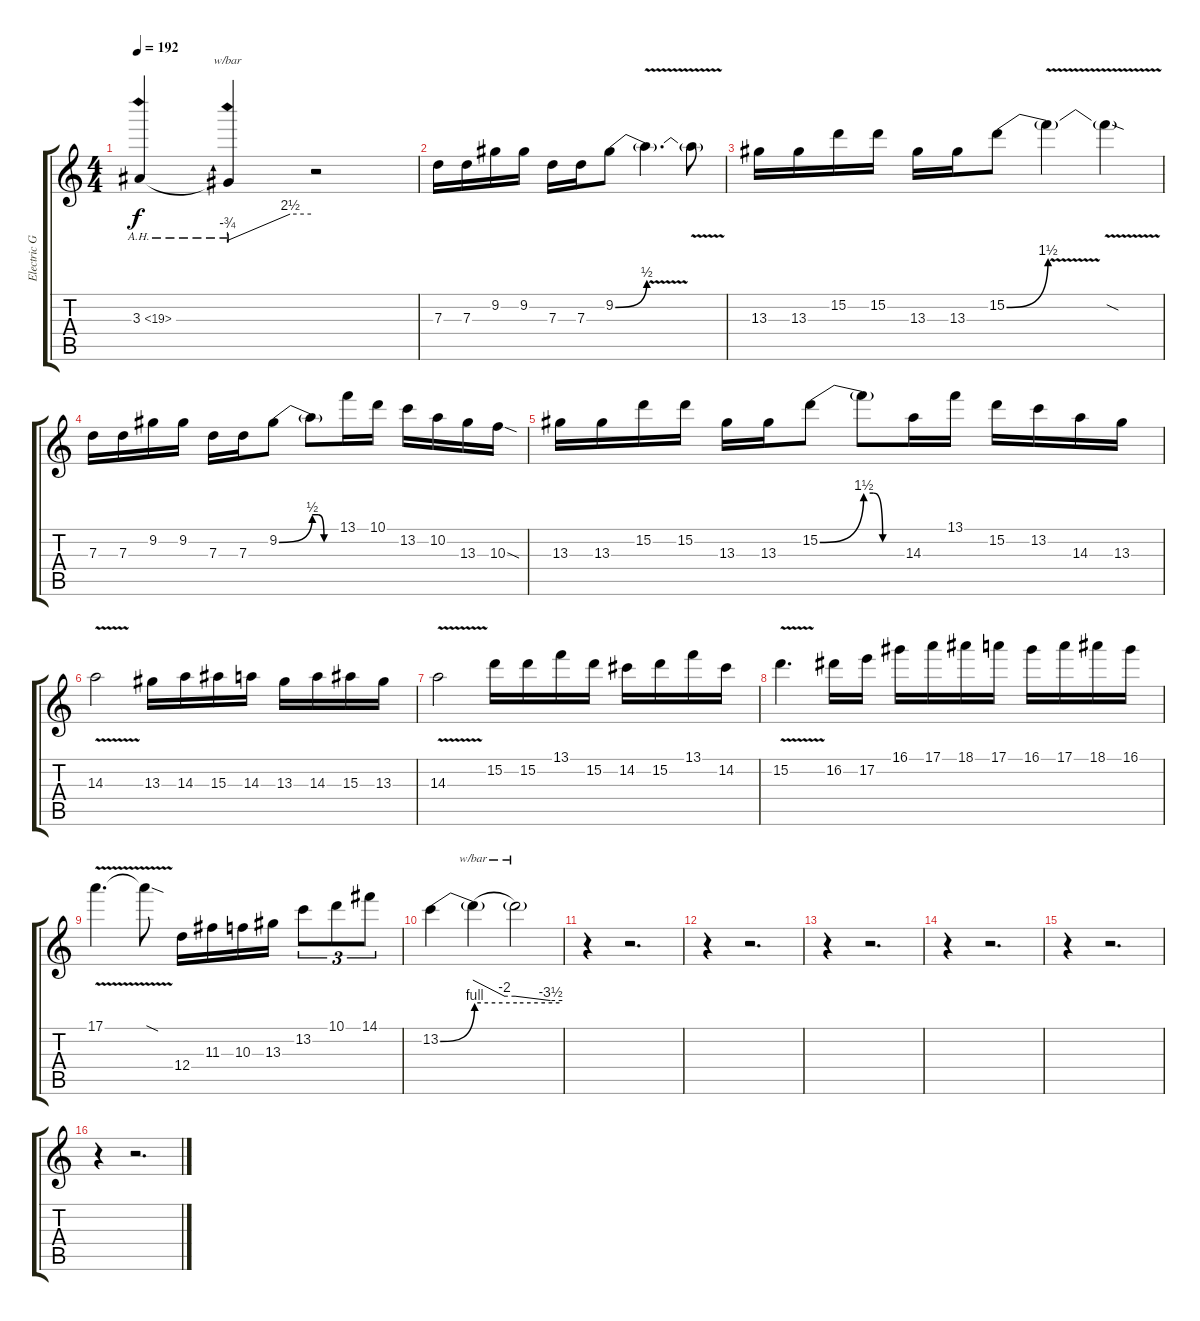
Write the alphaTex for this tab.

\track ("Electric Guitar" "Electric G") {instrument distortionguitar}
\staff {score tabs}
\tuning (E4 B3 G3 D3 A2 D2) {hide}
\ts (4 4)
\tempo 192
\clef g2
\ks c
3.3{ah 16 t}.4{dy f} 3.3{ah 16 t}.4{tbe (custom default 0 -3 45 10 60 10)} r.2 |
7.3.16 7.3.16 9.2.16 9.2.16 7.3.16 7.3.16 9.2{be (bend 0 0 60 2)}.8 9.2{v t}.4{d} 9.2{v t}.8 |
13.3.16 13.3.16 15.2.16 15.2.16 13.3.16 13.3.16 15.2{be (bend 0 0 60 6)}.8 15.2{v t}.4 15.2{v sod t}.4 |
7.3.16 7.3.16 9.2.16 9.2.16 7.3.16 7.3.16 9.2{be (bend 0 0 60 2)}.8 9.2{be (custom 0 2 15 2 30 0 60 0) t}.8 13.1.16 10.1.16 13.2.16 10.2.16 13.3.16 10.3{sod}.16 |
13.3.16 13.3.16 15.2.16 15.2.16 13.3.16 13.3.16 15.2{be (bend 0 0 60 6)}.8 15.2{be (custom 0 6 15 6 30 0 60 0) t}.8 14.3.16 13.1.16 15.2.16 13.2.16 14.3.16 13.3.16 |
14.3{v}.2 13.3.16 14.3.16 15.3.16 14.3.16 13.3.16 14.3.16 15.3.16 13.3.16 |
14.3{v}.2 15.2.16 15.2.16 13.1.16 15.2.16 14.2.16 15.2.16 13.1.16 14.2.16 |
15.2{v}.4{d} 16.2.16 17.2.16 16.1.16 17.1.16 18.1.16 17.1.16 16.1.16 17.1.16 18.1.16 16.1.16 |
17.1{v}.4{d} 17.1{v sod t}.8 12.4.16 11.3.16 10.3.16 13.3.16 13.2.8{tu (3 2)} 10.1.8{tu (3 2)} 14.1.8{tu (3 2)} |
13.2{be (bend 0 0 60 4)}.4 13.2{be (hold 0 4 60 4) t}.4{tbe (custom default 0 0 45 -8 60 -8)} 13.2{be (hold 0 4 60 4) t}.2{tbe (custom default 0 -8 45 -14 60 -14)} |
r.4 r.2{d} |
r.4 r.2{d} |
r.4 r.2{d} |
r.4 r.2{d} |
r.4 r.2{d} |
r.4 r.2{d}
